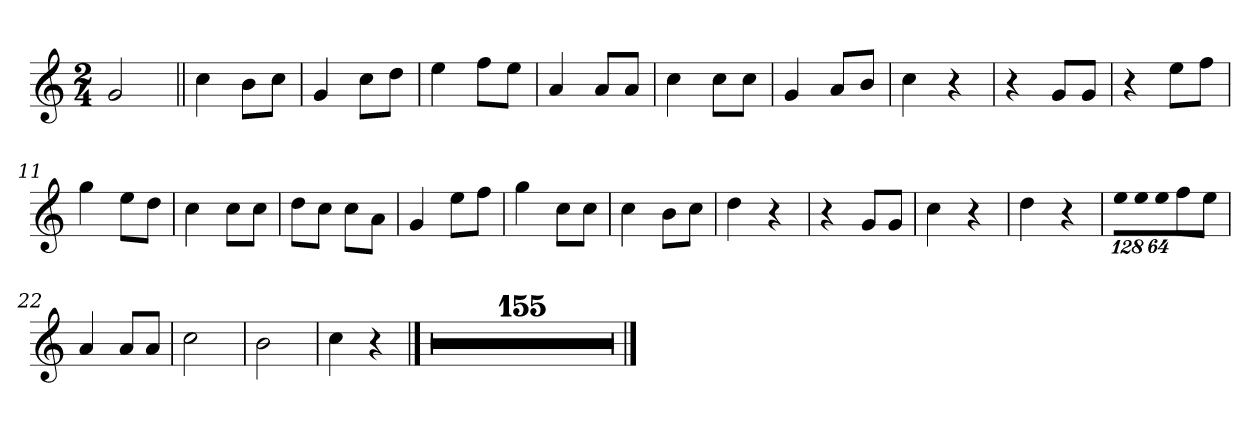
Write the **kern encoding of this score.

**kern
*part1
*staff1
!!LO:PB:g=z
*clefG2
*k[]
*C:
*M2/4
=1
2gi/
=2||
4cci\
8bi\L
8cci\J
=3
4gi/
8cci\L
8ddi\J
=4
4eei\
8ffi\L
8eei\J
=5
4ai/
8ai/L
8ai/J
=6
4cci\
8cci\L
8cci\J
=7
4gi/
8ai/L
8bi/J
=8
4cci\
4r
=9
4r
8gi/L
8gi/J
!!LO:LB:g=z
=10
4r
8eei\L
8ffi\J
=11
4ggi\
8eei\L
8ddi\J
=12
4cci\
8cci\L
8cci\J
=13
8ddi\L
8cci\J
8cci\L
8ai\J
=14
4gi/
8eei\L
8ffi\J
=15
4ggi\
8cci\L
8cci\J
=16
4cci\
8bi\L
8cci\J
=17
4ddi\
4r
=18
4r
8gi/L
8gi/J
=19
4cci\
4r
!!LO:LB:g=z
=20
4ddi\
4r
=21
*Xbrackettup
!LO:N:vis=8
1024%85eei\L
!LO:N:vis=8
1024%85eei\
!LO:N:vis=8
512%43eei\J
8ffi\L
8eei\J
=22
4ai/
8ai/L
8ai/J
=23
2cci\
=24
2bi\
=25
4cci\
4r
==26
!LO:N:vis=1
2r
=27
!LO:N:vis=1
2r
=28
!LO:N:vis=1
2r
=29
!LO:N:vis=1
2r
=30
!LO:N:vis=1
2r
=31
!LO:N:vis=1
2r
!!LO:LB:g=z
=32
!LO:N:vis=1
2r
=33
!LO:N:vis=1
2r
=34
!LO:N:vis=1
2r
=35
!LO:N:vis=1
2r
=36
!LO:N:vis=1
2r
=37
!LO:N:vis=1
2r
=38
!LO:N:vis=1
2r
=39
!LO:N:vis=1
2r
=40
!LO:N:vis=1
2r
=41
!LO:N:vis=1
2r
=42
!LO:N:vis=1
2r
=43
!LO:N:vis=1
2r
=44
!LO:N:vis=1
2r
!!LO:LB:g=z
=45
!LO:N:vis=1
2r
=46
!LO:N:vis=1
2r
=47
!LO:N:vis=1
2r
=48
!LO:N:vis=1
2r
=49
!LO:N:vis=1
2r
=50
!LO:N:vis=1
2r
=51
!LO:N:vis=1
2r
=52
!LO:N:vis=1
2r
=53
!LO:N:vis=1
2r
=54
!LO:N:vis=1
2r
=55
!LO:N:vis=1
2r
=56
!LO:N:vis=1
2r
=57
!LO:N:vis=1
2r
!!LO:LB:g=z
=58
!LO:N:vis=1
2r
=59
!LO:N:vis=1
2r
=60
!LO:N:vis=1
2r
=61
!LO:N:vis=1
2r
=62
!LO:N:vis=1
2r
=63
!LO:N:vis=1
2r
=64
!LO:N:vis=1
2r
=65
!LO:N:vis=1
2r
=66
!LO:N:vis=1
2r
=67
!LO:N:vis=1
2r
=68
!LO:N:vis=1
2r
=69
!LO:N:vis=1
2r
=70
!LO:N:vis=1
2r
!!LO:LB:g=z
=71
!LO:N:vis=1
2r
=72
!LO:N:vis=1
2r
=73
!LO:N:vis=1
2r
=74
!LO:N:vis=1
2r
=75
!LO:N:vis=1
2r
=76
!LO:N:vis=1
2r
=77
!LO:N:vis=1
2r
=78
!LO:N:vis=1
2r
=79
!LO:N:vis=1
2r
=80
!LO:N:vis=1
2r
=81
!LO:N:vis=1
2r
=82
!LO:N:vis=1
2r
=83
!LO:N:vis=1
2r
!!LO:LB:g=z
=84
!LO:N:vis=1
2r
=85
!LO:N:vis=1
2r
=86
!LO:N:vis=1
2r
=87
!LO:N:vis=1
2r
=88
!LO:N:vis=1
2r
=89
!LO:N:vis=1
2r
=90
!LO:N:vis=1
2r
=91
!LO:N:vis=1
2r
=92
!LO:N:vis=1
2r
=93
!LO:N:vis=1
2r
=94
!LO:N:vis=1
2r
=95
!LO:N:vis=1
2r
=96
!LO:N:vis=1
2r
!!LO:PB:g=z
=97
!LO:N:vis=1
2r
=98
!LO:N:vis=1
2r
=99
!LO:N:vis=1
2r
=100
!LO:N:vis=1
2r
=101
!LO:N:vis=1
2r
=102
!LO:N:vis=1
2r
=103
!LO:N:vis=1
2r
=104
!LO:N:vis=1
2r
=105
!LO:N:vis=1
2r
=106
!LO:N:vis=1
2r
=107
!LO:N:vis=1
2r
=108
!LO:N:vis=1
2r
=109
!LO:N:vis=1
2r
!!LO:LB:g=z
=110
!LO:N:vis=1
2r
=111
!LO:N:vis=1
2r
=112
!LO:N:vis=1
2r
=113
!LO:N:vis=1
2r
=114
!LO:N:vis=1
2r
=115
!LO:N:vis=1
2r
=116
!LO:N:vis=1
2r
=117
!LO:N:vis=1
2r
=118
!LO:N:vis=1
2r
=119
!LO:N:vis=1
2r
=120
!LO:N:vis=1
2r
=121
!LO:N:vis=1
2r
=122
!LO:N:vis=1
2r
!!LO:LB:g=z
=123
!LO:N:vis=1
2r
=124
!LO:N:vis=1
2r
=125
!LO:N:vis=1
2r
=126
!LO:N:vis=1
2r
=127
!LO:N:vis=1
2r
=128
!LO:N:vis=1
2r
=129
!LO:N:vis=1
2r
=130
!LO:N:vis=1
2r
=131
!LO:N:vis=1
2r
=132
!LO:N:vis=1
2r
=133
!LO:N:vis=1
2r
=134
!LO:N:vis=1
2r
=135
!LO:N:vis=1
2r
!!LO:LB:g=z
=136
!LO:N:vis=1
2r
=137
!LO:N:vis=1
2r
=138
!LO:N:vis=1
2r
=139
!LO:N:vis=1
2r
=140
!LO:N:vis=1
2r
=141
!LO:N:vis=1
2r
=142
!LO:N:vis=1
2r
=143
!LO:N:vis=1
2r
=144
!LO:N:vis=1
2r
=145
!LO:N:vis=1
2r
=146
!LO:N:vis=1
2r
=147
!LO:N:vis=1
2r
=148
!LO:N:vis=1
2r
!!LO:LB:g=z
=149
!LO:N:vis=1
2r
=150
!LO:N:vis=1
2r
=151
!LO:N:vis=1
2r
=152
!LO:N:vis=1
2r
=153
!LO:N:vis=1
2r
=154
!LO:N:vis=1
2r
=155
!LO:N:vis=1
2r
=156
!LO:N:vis=1
2r
=157
!LO:N:vis=1
2r
=158
!LO:N:vis=1
2r
=159
!LO:N:vis=1
2r
=160
!LO:N:vis=1
2r
=161
!LO:N:vis=1
2r
!!LO:LB:g=z
=162
!LO:N:vis=1
2r
=163
!LO:N:vis=1
2r
=164
!LO:N:vis=1
2r
=165
!LO:N:vis=1
2r
=166
!LO:N:vis=1
2r
=167
!LO:N:vis=1
2r
=168
!LO:N:vis=1
2r
=169
!LO:N:vis=1
2r
=170
!LO:N:vis=1
2r
=171
!LO:N:vis=1
2r
!!LO:LB:g=z
=172
!LO:N:vis=1
2r
=173
!LO:N:vis=1
2r
=174
!LO:N:vis=1
2r
=175
!LO:N:vis=1
2r
=176
!LO:N:vis=1
2r
=177
!LO:N:vis=1
2r
=178
!LO:N:vis=1
2r
=179
!LO:N:vis=1
2r
=180
!LO:N:vis=1
2r
==
*-
